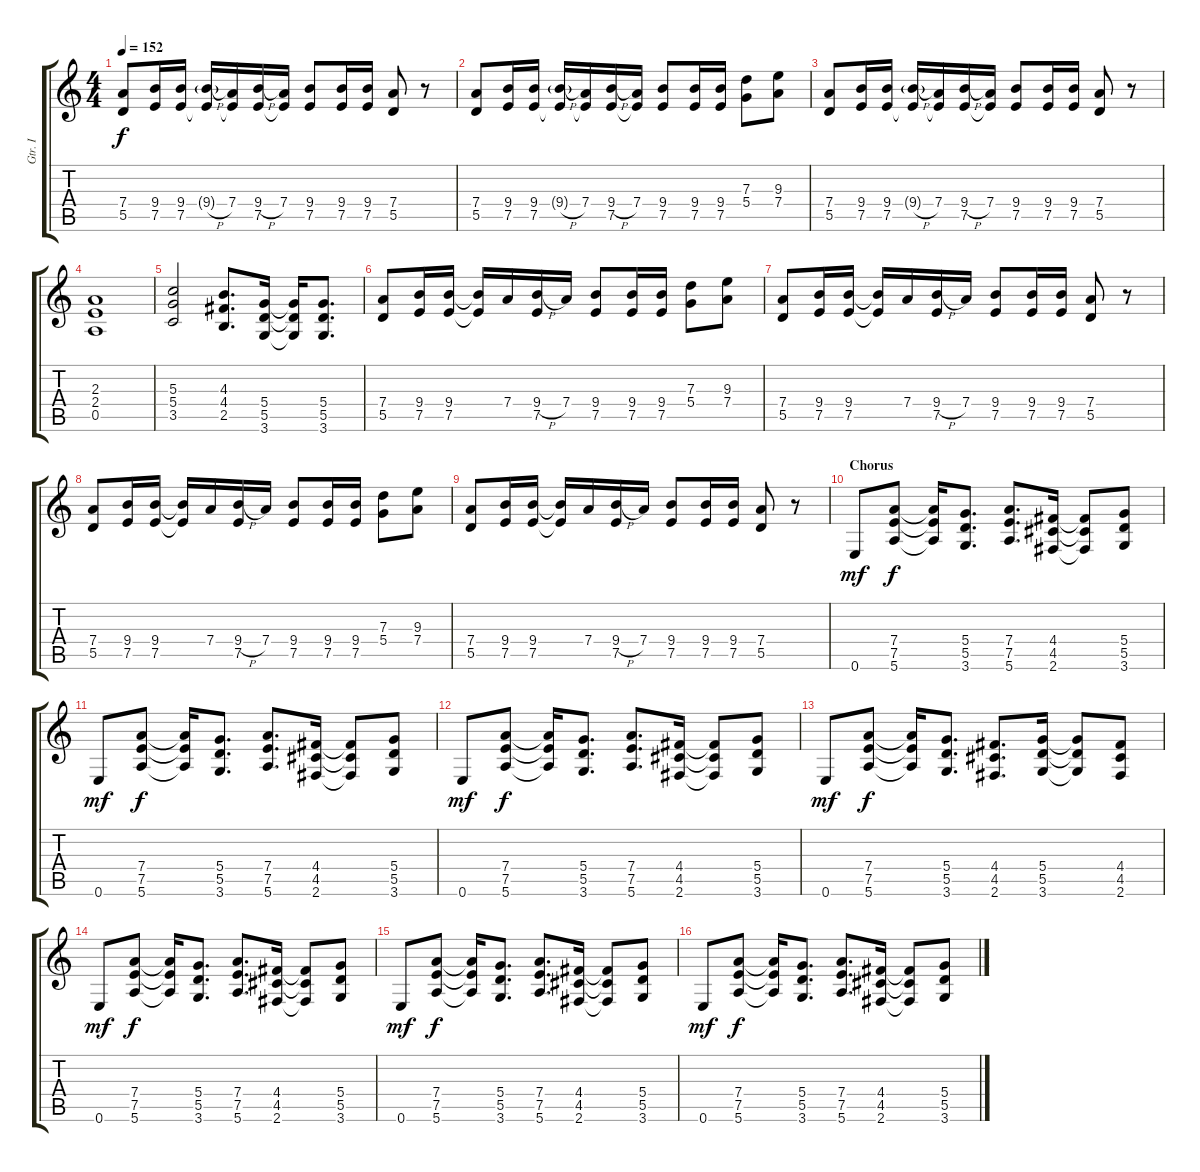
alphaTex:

\track ("Gtr. I" "Gtr. I") {instrument overdrivenguitar}
\staff {score tabs}
\tuning (E4 B3 G3 D3 A2 E2) {hide}
\ts (4 4)
\tempo 152
\clef g2
\ks c
(7.4 5.5).8{dy f} (9.4 7.5).16 (9.4 7.5).16 (9.4{h g} 7.5{t}).16 (7.4 7.5{t}).16 (9.4{h} 7.5).16 (7.4 7.5{t}).16 (9.4 7.5).8 (9.4 7.5).16 (9.4 7.5).16 (7.4 5.5).8 r.8 |
(7.4 5.5).8 (9.4 7.5).16 (9.4 7.5).16 (9.4{h g} 7.5{t}).16 (7.4 7.5{t}).16 (9.4{h} 7.5).16 (7.4 7.5{t}).16 (9.4 7.5).8 (9.4 7.5).16 (9.4 7.5).16 (7.3 5.4).8 (9.3 7.4).8 |
(7.4 5.5).8 (9.4 7.5).16 (9.4 7.5).16 (9.4{h g} 7.5{t}).16 (7.4 7.5{t}).16 (9.4{h} 7.5).16 (7.4 7.5{t}).16 (9.4 7.5).8 (9.4 7.5).16 (9.4 7.5).16 (7.4 5.5).8 r.8 |
(2.3 2.4 0.5).1 |
(5.3 5.4 3.5).2 (4.3 4.4 2.5).8{d} (5.4 5.5 3.6).16 (5.4{t} 5.5{t} 3.6{t}).16 (5.4 5.5 3.6).8{d} |
(7.4 5.5).8 (9.4 7.5).16 (9.4 7.5).16 (9.4{t} 7.5{t}).16 7.4.16 (9.4{h} 7.5).16 7.4.16 (9.4 7.5).8 (9.4 7.5).16 (9.4 7.5).16 (7.3 5.4).8 (9.3 7.4).8 |
(7.4 5.5).8 (9.4 7.5).16 (9.4 7.5).16 (9.4{t} 7.5{t}).16 7.4.16 (9.4{h} 7.5).16 7.4.16 (9.4 7.5).8 (9.4 7.5).16 (9.4 7.5).16 (7.4 5.5).8 r.8 |
(7.4 5.5).8 (9.4 7.5).16 (9.4 7.5).16 (9.4{t} 7.5{t}).16 7.4.16 (9.4{h} 7.5).16 7.4.16 (9.4 7.5).8 (9.4 7.5).16 (9.4 7.5).16 (7.3 5.4).8 (9.3 7.4).8 |
(7.4 5.5).8 (9.4 7.5).16 (9.4 7.5).16 (9.4{t} 7.5{t}).16 7.4.16 (9.4{h} 7.5).16 7.4.16 (9.4 7.5).8 (9.4 7.5).16 (9.4 7.5).16 (7.4 5.5).8 r.8 |
\section ("" "Chorus")
0.6.8{dy mf} (7.4 7.5 5.6).8{dy f} (7.4{t} 7.5{t} 5.6{t}).16 (5.4 5.5 3.6).8{d} (7.4 7.5 5.6).8{d} (4.4 4.5 2.6).16 (4.4{t} 4.5{t} 2.6{t}).8 (5.4 5.5 3.6).8 |
0.6.8{dy mf} (7.4 7.5 5.6).8{dy f} (7.4{t} 7.5{t} 5.6{t}).16 (5.4 5.5 3.6).8{d} (7.4 7.5 5.6).8{d} (4.4 4.5 2.6).16 (4.4{t} 4.5{t} 2.6{t}).8 (5.4 5.5 3.6).8 |
0.6.8{dy mf} (7.4 7.5 5.6).8{dy f} (7.4{t} 7.5{t} 5.6{t}).16 (5.4 5.5 3.6).8{d} (7.4 7.5 5.6).8{d} (4.4 4.5 2.6).16 (4.4{t} 4.5{t} 2.6{t}).8 (5.4 5.5 3.6).8 |
0.6.8{dy mf} (7.4 7.5 5.6).8{dy f} (7.4{t} 7.5{t} 5.6{t}).16 (5.4 5.5 3.6).8{d} (4.4 4.5 2.6).8{d} (5.4 5.5 3.6).16 (5.4{t} 5.5{t} 3.6{t}).8 (4.4 4.5 2.6).8 |
0.6.8{dy mf} (7.4 7.5 5.6).8{dy f} (7.4{t} 7.5{t} 5.6{t}).16 (5.4 5.5 3.6).8{d} (7.4 7.5 5.6).8{d} (4.4 4.5 2.6).16 (4.4{t} 4.5{t} 2.6{t}).8 (5.4 5.5 3.6).8 |
0.6.8{dy mf} (7.4 7.5 5.6).8{dy f} (7.4{t} 7.5{t} 5.6{t}).16 (5.4 5.5 3.6).8{d} (7.4 7.5 5.6).8{d} (4.4 4.5 2.6).16 (4.4{t} 4.5{t} 2.6{t}).8 (5.4 5.5 3.6).8 |
0.6.8{dy mf} (7.4 7.5 5.6).8{dy f} (7.4{t} 7.5{t} 5.6{t}).16 (5.4 5.5 3.6).8{d} (7.4 7.5 5.6).8{d} (4.4 4.5 2.6).16 (4.4{t} 4.5{t} 2.6{t}).8 (5.4 5.5 3.6).8
